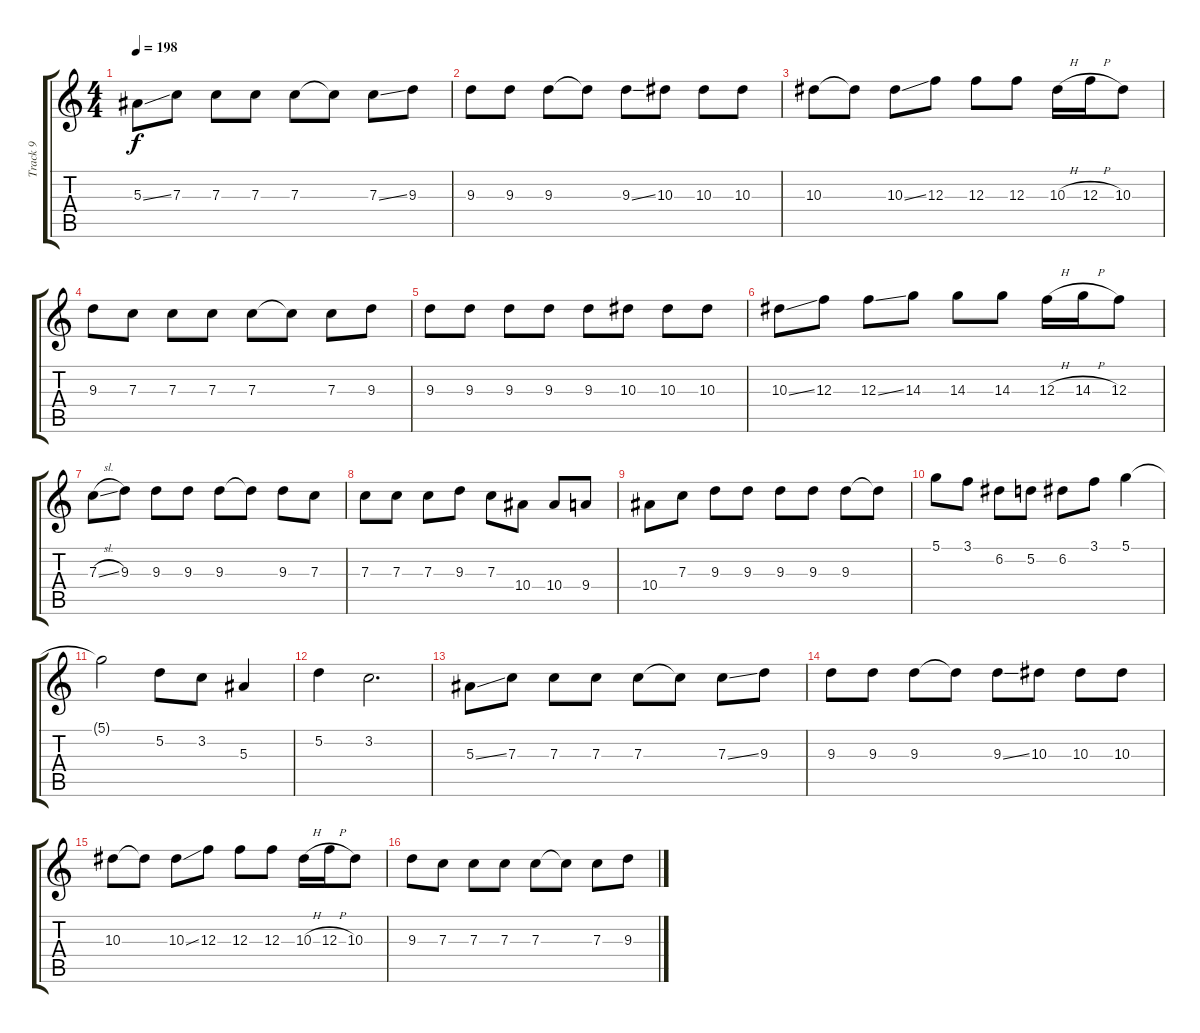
\track ("Track 9" "Track 9") {instrument acousticguitarsteel}
\staff {score tabs}
\tuning (D4 A3 F3 C3 G2 C2) {hide}
\ts (4 4)
\tempo 198
\clef g2
\ks c
5.3{ss}.8{dy f} 7.3.8 7.3.8 7.3.8 7.3.8 7.3{t}.8 7.3{ss}.8 9.3.8 |
9.3.8 9.3.8 9.3.8 9.3{t}.8 9.3{ss}.8 10.3.8 10.3.8 10.3.8 |
10.3.8 10.3{t}.8 10.3{ss}.8 12.3.8 12.3.8 12.3.8 10.3{h}.16 12.3{h}.16 10.3.8 |
9.3.8 7.3.8 7.3.8 7.3.8 7.3.8 7.3{t}.8 7.3.8 9.3.8 |
9.3.8 9.3.8 9.3.8 9.3.8 9.3.8 10.3.8 10.3.8 10.3.8 |
10.3{ss}.8 12.3.8 12.3{ss}.8 14.3.8 14.3.8 14.3.8 12.3{h}.16 14.3{h}.16 12.3.8 |
7.3{sl}.8 9.3.8 9.3.8 9.3.8 9.3.8 9.3{t}.8 9.3.8 7.3.8 |
7.3.8 7.3.8 7.3.8 9.3.8 7.3.8 10.4.8 10.4.8 9.4.8 |
10.4.8 7.3.8 9.3.8 9.3.8 9.3.8 9.3.8 9.3.8 9.3{t}.8 |
5.1.8 3.1.8 6.2.8 5.2.8 6.2.8 3.1.8 5.1.4 |
5.1{t}.2 5.2.8 3.2.8 5.3.4 |
5.2.4 3.2.2{d} |
5.3{ss}.8 7.3.8 7.3.8 7.3.8 7.3.8 7.3{t}.8 7.3{ss}.8 9.3.8 |
9.3.8 9.3.8 9.3.8 9.3{t}.8 9.3{ss}.8 10.3.8 10.3.8 10.3.8 |
10.3.8 10.3{t}.8 10.3{ss}.8 12.3.8 12.3.8 12.3.8 10.3{h}.16 12.3{h}.16 10.3.8 |
9.3.8 7.3.8 7.3.8 7.3.8 7.3.8 7.3{t}.8 7.3.8 9.3.8
